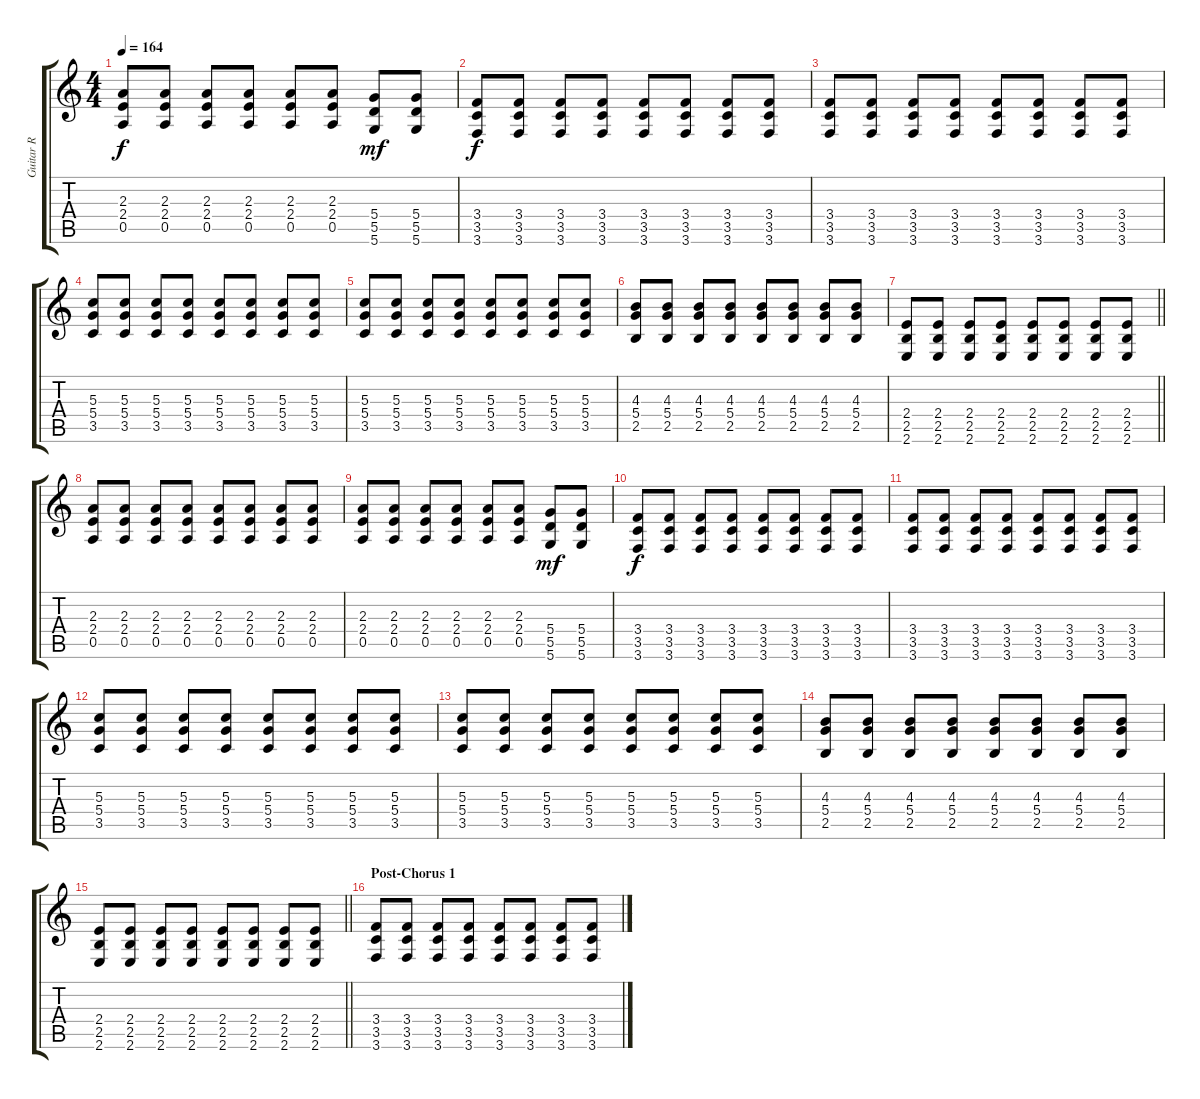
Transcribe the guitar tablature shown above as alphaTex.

\track ("Guitar R" "Guitar R") {instrument overdrivenguitar}
\staff {score tabs}
\tuning (E4 B3 G3 D3 A2 D2) {hide}
\ts (4 4)
\tempo 164
\clef g2
\ks c
(2.3 2.4 0.5).8{dy f} (2.3 2.4 0.5).8 (2.3 2.4 0.5).8 (2.3 2.4 0.5).8 (2.3 2.4 0.5).8 (2.3 2.4 0.5).8 (5.4 5.5 5.6).8{dy mf} (5.4 5.5 5.6).8 |
(3.4 3.5 3.6).8{dy f} (3.4 3.5 3.6).8 (3.4 3.5 3.6).8 (3.4 3.5 3.6).8 (3.4 3.5 3.6).8 (3.4 3.5 3.6).8 (3.4 3.5 3.6).8 (3.4 3.5 3.6).8 |
(3.4 3.5 3.6).8 (3.4 3.5 3.6).8 (3.4 3.5 3.6).8 (3.4 3.5 3.6).8 (3.4 3.5 3.6).8 (3.4 3.5 3.6).8 (3.4 3.5 3.6).8 (3.4 3.5 3.6).8 |
(5.3 5.4 3.5).8 (5.3 5.4 3.5).8 (5.3 5.4 3.5).8 (5.3 5.4 3.5).8 (5.3 5.4 3.5).8 (5.3 5.4 3.5).8 (5.3 5.4 3.5).8 (5.3 5.4 3.5).8 |
(5.3 5.4 3.5).8 (5.3 5.4 3.5).8 (5.3 5.4 3.5).8 (5.3 5.4 3.5).8 (5.3 5.4 3.5).8 (5.3 5.4 3.5).8 (5.3 5.4 3.5).8 (5.3 5.4 3.5).8 |
(4.3 5.4 2.5).8 (4.3 5.4 2.5).8 (4.3 5.4 2.5).8 (4.3 5.4 2.5).8 (4.3 5.4 2.5).8 (4.3 5.4 2.5).8 (4.3 5.4 2.5).8 (4.3 5.4 2.5).8 |
\barLineRight lightlight
(2.4 2.5 2.6).8 (2.4 2.5 2.6).8 (2.4 2.5 2.6).8 (2.4 2.5 2.6).8 (2.4 2.5 2.6).8 (2.4 2.5 2.6).8 (2.4 2.5 2.6).8 (2.4 2.5 2.6).8 |
(2.3 2.4 0.5).8 (2.3 2.4 0.5).8 (2.3 2.4 0.5).8 (2.3 2.4 0.5).8 (2.3 2.4 0.5).8 (2.3 2.4 0.5).8 (2.3 2.4 0.5).8 (2.3 2.4 0.5).8 |
(2.3 2.4 0.5).8 (2.3 2.4 0.5).8 (2.3 2.4 0.5).8 (2.3 2.4 0.5).8 (2.3 2.4 0.5).8 (2.3 2.4 0.5).8 (5.4 5.5 5.6).8{dy mf} (5.4 5.5 5.6).8 |
(3.4 3.5 3.6).8{dy f} (3.4 3.5 3.6).8 (3.4 3.5 3.6).8 (3.4 3.5 3.6).8 (3.4 3.5 3.6).8 (3.4 3.5 3.6).8 (3.4 3.5 3.6).8 (3.4 3.5 3.6).8 |
(3.4 3.5 3.6).8 (3.4 3.5 3.6).8 (3.4 3.5 3.6).8 (3.4 3.5 3.6).8 (3.4 3.5 3.6).8 (3.4 3.5 3.6).8 (3.4 3.5 3.6).8 (3.4 3.5 3.6).8 |
(5.3 5.4 3.5).8 (5.3 5.4 3.5).8 (5.3 5.4 3.5).8 (5.3 5.4 3.5).8 (5.3 5.4 3.5).8 (5.3 5.4 3.5).8 (5.3 5.4 3.5).8 (5.3 5.4 3.5).8 |
(5.3 5.4 3.5).8 (5.3 5.4 3.5).8 (5.3 5.4 3.5).8 (5.3 5.4 3.5).8 (5.3 5.4 3.5).8 (5.3 5.4 3.5).8 (5.3 5.4 3.5).8 (5.3 5.4 3.5).8 |
(4.3 5.4 2.5).8 (4.3 5.4 2.5).8 (4.3 5.4 2.5).8 (4.3 5.4 2.5).8 (4.3 5.4 2.5).8 (4.3 5.4 2.5).8 (4.3 5.4 2.5).8 (4.3 5.4 2.5).8 |
\barLineRight lightlight
(2.4 2.5 2.6).8 (2.4 2.5 2.6).8 (2.4 2.5 2.6).8 (2.4 2.5 2.6).8 (2.4 2.5 2.6).8 (2.4 2.5 2.6).8 (2.4 2.5 2.6).8 (2.4 2.5 2.6).8 |
\section ("" "Post-Chorus 1")
(3.4 3.5 3.6).8 (3.4 3.5 3.6).8 (3.4 3.5 3.6).8 (3.4 3.5 3.6).8 (3.4 3.5 3.6).8 (3.4 3.5 3.6).8 (3.4 3.5 3.6).8 (3.4 3.5 3.6).8
